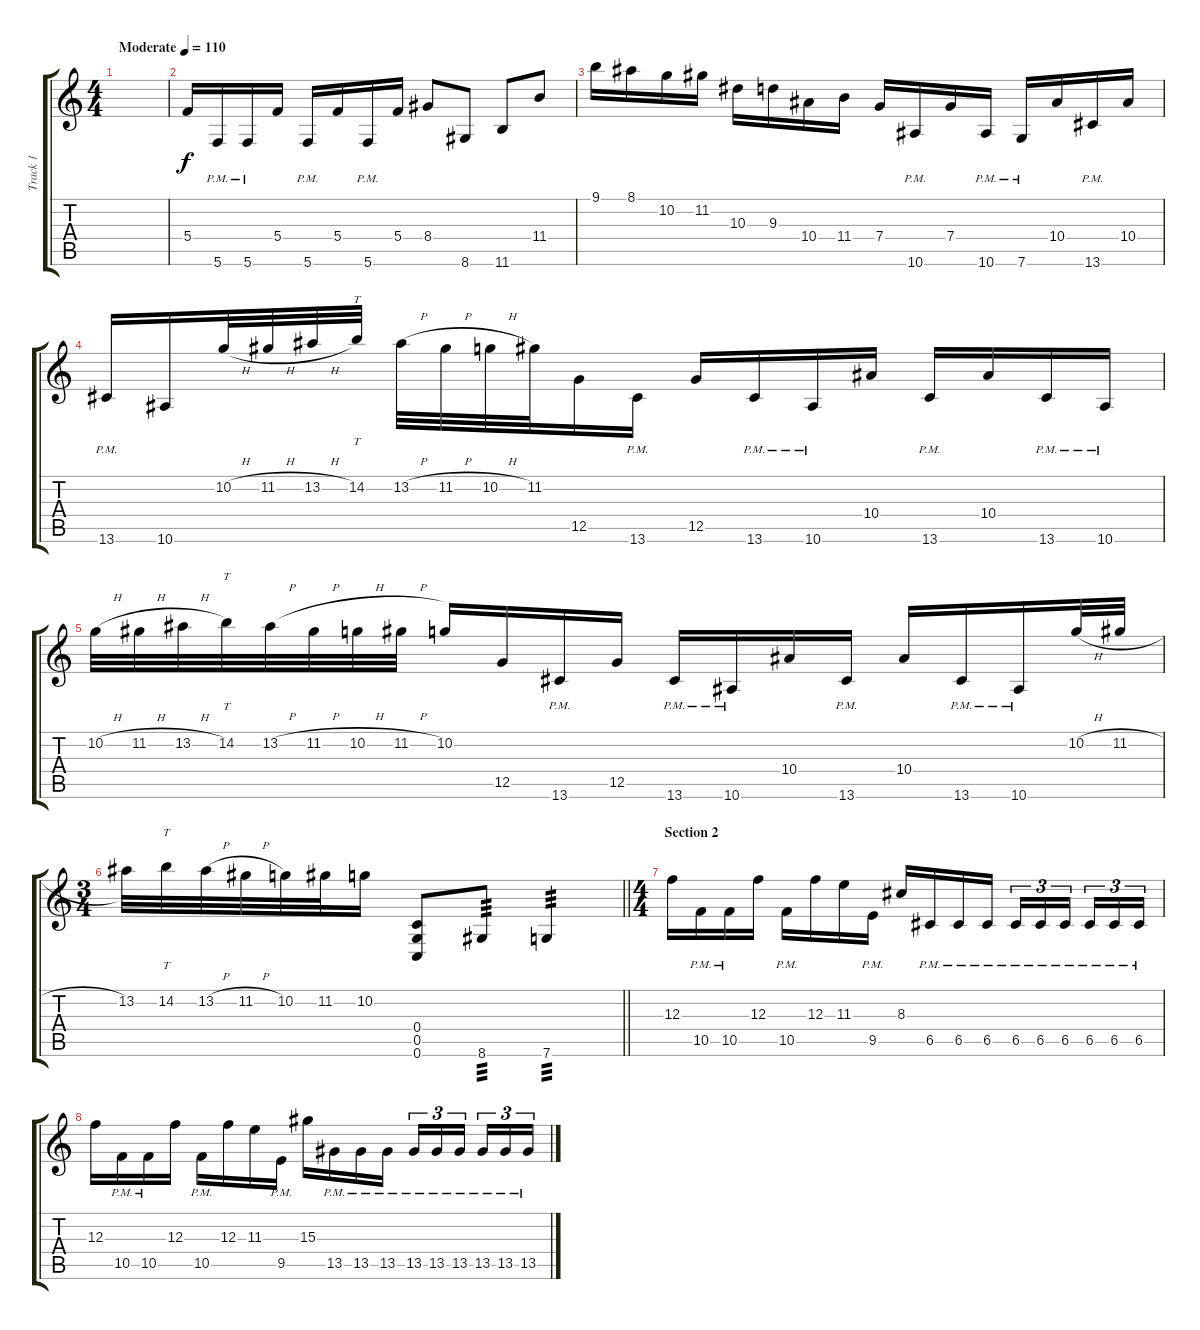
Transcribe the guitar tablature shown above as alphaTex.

\track ("Track 1" "Track 1") {instrument distortionguitar}
\staff {score tabs}
\tuning (D4 A3 F3 C3 G2 C2) {hide}
\ts (4 4)
\tempo (110 "Moderate")
\clef g2
\ks c
|
5.4.16 5.6{pm}.16 5.6{pm}.16 5.4.16 5.6{pm}.16 5.4.16 5.6{pm}.16 5.4.16 8.4.8 8.6.8 11.6.8 11.4.8 |
9.1.16 8.1.16 10.2.16 11.2.16 10.3.16 9.3.16 10.4.16 11.4.16 7.4.16 10.6{pm}.16 7.4.16 10.6{pm}.16 7.6{pm}.16 10.4.16 13.6{pm}.16 10.4.16 |
13.6{pm}.16 10.6.16 10.2{h}.32 11.2{h}.32 13.2{h}.32 14.2.32{tt} 13.2{h}.32 11.2{h}.32 10.2{h}.32 11.2.32 12.5.16 13.6{pm}.16 12.5.16 13.6{pm}.16 10.6{pm}.16 10.4.16 13.6{pm}.16 10.4.16 13.6{pm}.16 10.6{pm}.16 |
10.2{h}.32 11.2{h}.32 13.2{h}.32 14.2.32{tt} 13.2{h}.32 11.2{h}.32 10.2{h}.32 11.2{h}.32 10.2.16 12.5.16 13.6{pm}.16 12.5.16 13.6{pm}.16 10.6{pm}.16 10.4.16 13.6{pm}.16 10.4.16 13.6{pm}.16 10.6{pm}.16 10.2{h}.32 11.2{h}.32 |
\ts (3 4)
\barLineRight lightlight
13.2.32 14.2.32{tt} 13.2{h}.32 11.2{h}.32 10.2.32 11.2.32 10.2.16 (0.4 0.5 0.6).8 8.6.8{tp 3} 7.6.4{tp 3} |
\ts (4 4)
\section ("" "Section 2")
12.3.16 10.5{pm}.16 10.5{pm}.16 12.3.16 10.5{pm}.16 12.3.16 11.3.16 9.5{pm}.16 8.3.16 6.5{pm}.16 6.5{pm}.16 6.5{pm}.16 6.5{pm}.16{tu (3 2)} 6.5{pm}.16{tu (3 2)} 6.5{pm}.16{tu (3 2) beam splitsecondary} 6.5{pm}.16{tu (3 2)} 6.5{pm}.16{tu (3 2)} 6.5{pm}.16{tu (3 2)} |
12.3.16 10.5{pm}.16 10.5{pm}.16 12.3.16 10.5{pm}.16 12.3.16 11.3.16 9.5{pm}.16 15.3.16 13.5{pm}.16 13.5{pm}.16 13.5{pm}.16 13.5{pm}.16{tu (3 2)} 13.5{pm}.16{tu (3 2)} 13.5{pm}.16{tu (3 2) beam splitsecondary} 13.5{pm}.16{tu (3 2)} 13.5{pm}.16{tu (3 2)} 13.5{pm}.16{tu (3 2)}
